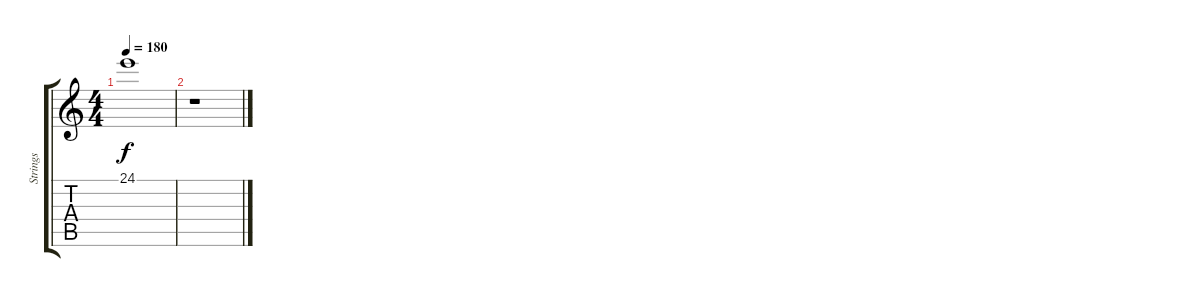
\track ("Strings" "Strings") {instrument stringensemble1}
\staff {score tabs}
\tuning (E4 B3 G3 D3 A2 E2) {hide}
\ts (4 4)
\tempo 180
\clef g2
\ks c
24.1{t}.1{dy f} |
r.1
